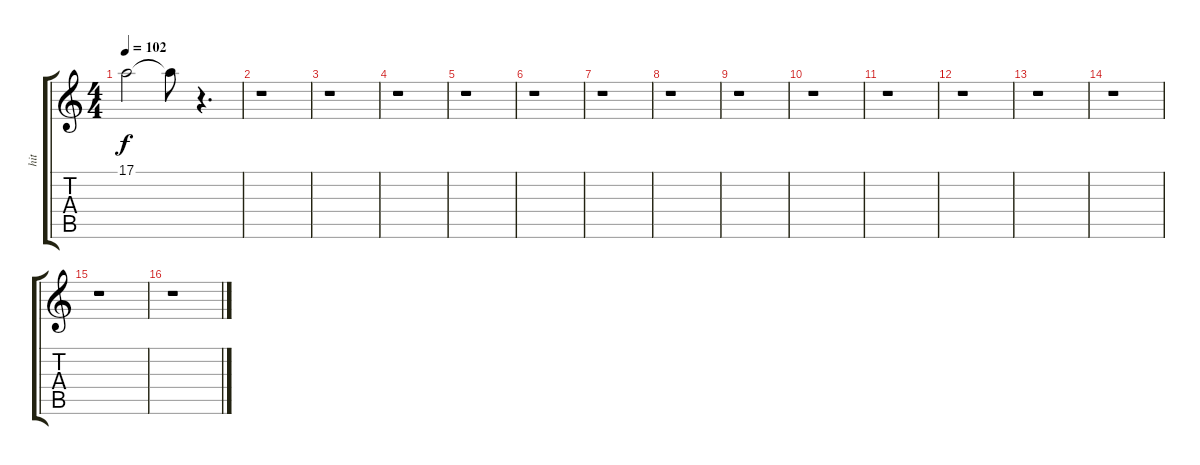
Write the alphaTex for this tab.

\track ("hit" "hit") {instrument orchestrahit}
\staff {score tabs}
\tuning (E4 B3 G3 D3 A2 E2) {hide}
\ts (4 4)
\tempo 102
\clef g2
\ks c
17.1.2{dy f} 17.1{t}.8 r.4{d} |
r.1 |
r.1 |
r.1 |
r.1 |
r.1 |
r.1 |
r.1 |
r.1 |
r.1 |
r.1 |
r.1 |
r.1 |
r.1 |
r.1 |
r.1
